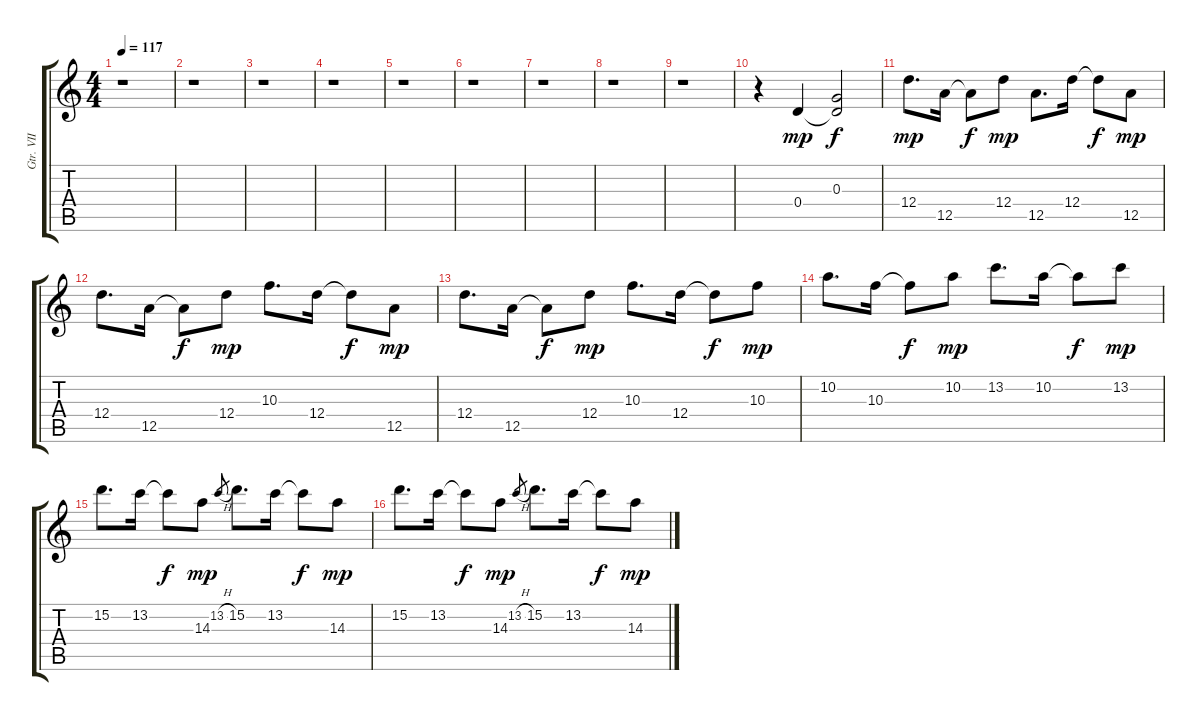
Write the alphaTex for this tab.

\track ("Gtr. VII" "Gtr. VII") {instrument distortionguitar}
\staff {score tabs}
\tuning (E4 B3 G3 D3 A2 E2) {hide}
\ts (4 4)
\tempo 117
\clef g2
\ks c
r.1{dy mp} |
r.1 |
r.1 |
r.1 |
r.1 |
r.1 |
r.1 |
r.1 |
r.1 |
r.4 0.4.4 (0.3 0.4{t}).2{dy f} |
12.4.8{d dy mp} 12.5.16 12.5{t}.8{dy f} 12.4.8{dy mp} 12.5.8{d} 12.4.16 12.4{t}.8{dy f} 12.5.8{dy mp} |
12.4.8{d} 12.5.16 12.5{t}.8{dy f} 12.4.8{dy mp} 10.3.8{d} 12.4.16 12.4{t}.8{dy f} 12.5.8{dy mp} |
12.4.8{d} 12.5.16 12.5{t}.8{dy f} 12.4.8{dy mp} 10.3.8{d} 12.4.16 12.4{t}.8{dy f} 10.3.8{dy mp} |
10.2.8{d} 10.3.16 10.3{t}.8{dy f} 10.2.8{dy mp} 13.2.8{d} 10.2.16 10.2{t}.8{dy f} 13.2.8{dy mp} |
15.2.8{d} 13.2.16 13.2{t}.8{dy f} 14.3.8{dy mp} 13.2{h}.8{gr} 15.2.8{d} 13.2.16 13.2{t}.8{dy f} 14.3.8{dy mp} |
15.2.8{d} 13.2.16 13.2{t}.8{dy f} 14.3.8{dy mp} 13.2{h}.8{gr} 15.2.8{d} 13.2.16 13.2{t}.8{dy f} 14.3.8{dy mp}
